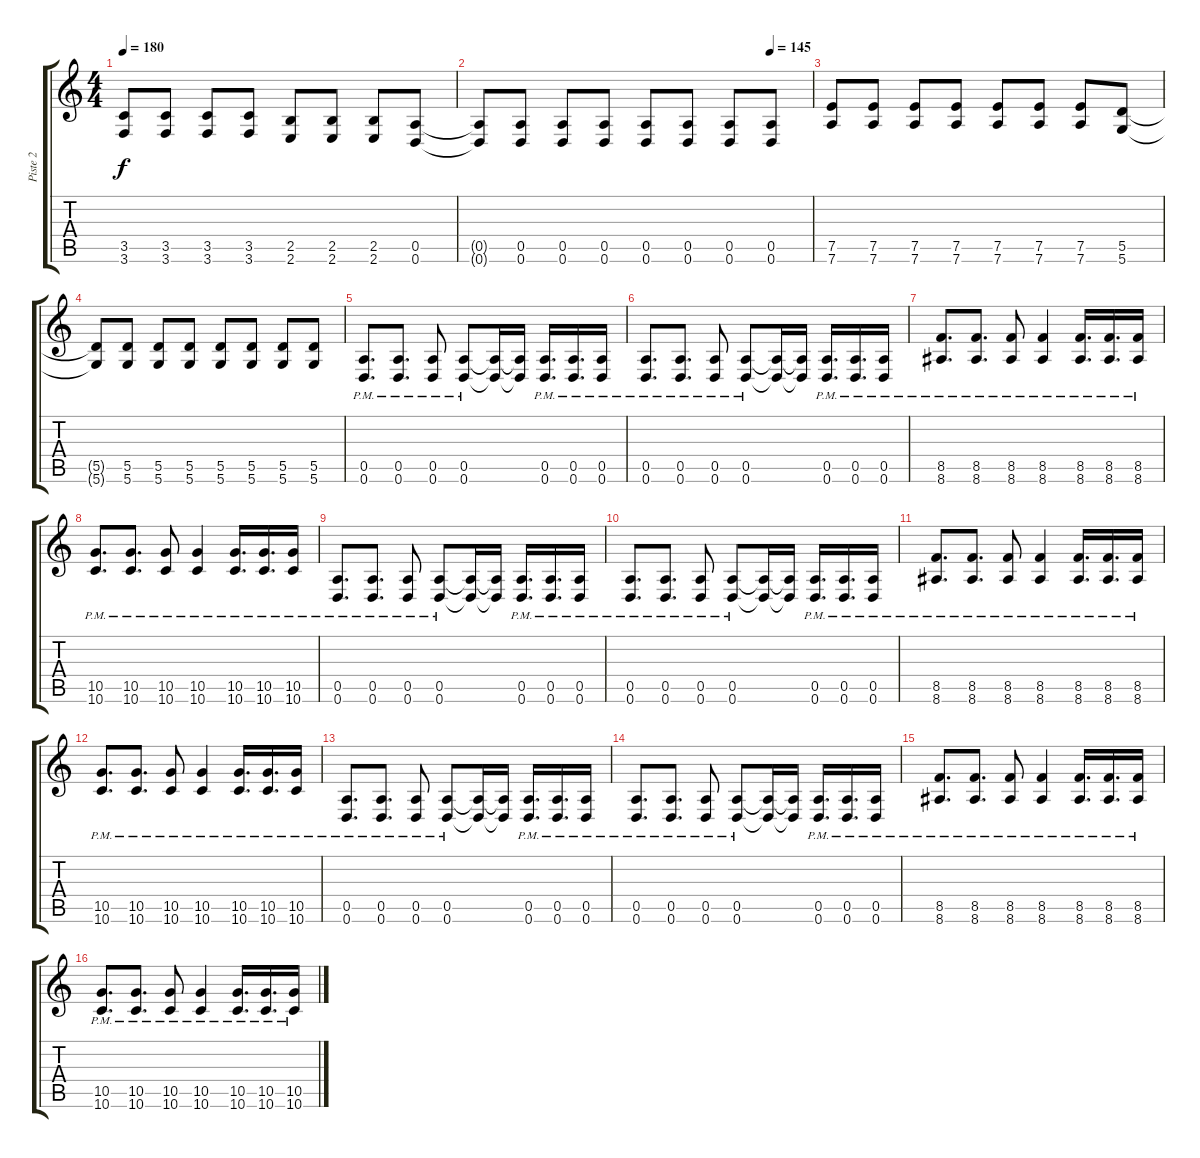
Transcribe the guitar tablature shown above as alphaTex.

\track ("Piste 2" "Piste 2") {instrument distortionguitar}
\staff {score tabs}
\tuning (E4 B3 G3 D3 A2 D2) {hide}
\ts (4 4)
\tempo 180
\clef g2
\ks c
(3.5 3.6).8{dy f} (3.5 3.6).8 (3.5 3.6).8 (3.5 3.6).8 (2.5 2.6).8 (2.5 2.6).8 (2.5 2.6).8 (0.5 0.6).8 |
\tempo (145 0.875)
(0.5{t} 0.6{t}).8 (0.5 0.6).8 (0.5 0.6).8 (0.5 0.6).8 (0.5 0.6).8 (0.5 0.6).8 (0.5 0.6).8 (0.5 0.6).8 |
(7.5 7.6).8 (7.5 7.6).8 (7.5 7.6).8 (7.5 7.6).8 (7.5 7.6).8 (7.5 7.6).8 (7.5 7.6).8 (5.5 5.6).8 |
(5.5{t} 5.6{t}).8 (5.5 5.6).8 (5.5 5.6).8 (5.5 5.6).8 (5.5 5.6).8 (5.5 5.6).8 (5.5 5.6).8 (5.5 5.6).8 |
(0.5{pm} 0.6{pm}).8{d} (0.5{pm} 0.6{pm}).8{d} (0.5{pm} 0.6{pm}).8 (0.5{pm} 0.6{pm}).8 (0.5{t} 0.6{t}).16 (0.5{t} 0.6{t}).16 (0.5{pm} 0.6{pm}).16{d} (0.5{pm} 0.6{pm}).16{d} (0.5{pm} 0.6{pm}).16 |
(0.5{pm} 0.6{pm}).8{d} (0.5{pm} 0.6{pm}).8{d} (0.5{pm} 0.6{pm}).8 (0.5{pm} 0.6{pm}).8 (0.5{t} 0.6{t}).16 (0.5{t} 0.6{t}).16 (0.5{pm} 0.6{pm}).16{d} (0.5{pm} 0.6{pm}).16{d} (0.5{pm} 0.6{pm}).16 |
(8.5{pm} 8.6{pm}).8{d} (8.5{pm} 8.6{pm}).8{d} (8.5{pm} 8.6{pm}).8 (8.5{pm} 8.6{pm}).4 (8.5{pm} 8.6{pm}).16{d} (8.5{pm} 8.6{pm}).16{d} (8.5{pm} 8.6{pm}).16 |
(10.5{pm} 10.6{pm}).8{d} (10.5{pm} 10.6{pm}).8{d} (10.5{pm} 10.6{pm}).8 (10.5{pm} 10.6{pm}).4 (10.5{pm} 10.6{pm}).16{d} (10.5{pm} 10.6{pm}).16{d} (10.5{pm} 10.6{pm}).16 |
(0.5{pm} 0.6{pm}).8{d} (0.5{pm} 0.6{pm}).8{d} (0.5{pm} 0.6{pm}).8 (0.5{pm} 0.6{pm}).8 (0.5{t} 0.6{t}).16 (0.5{t} 0.6{t}).16 (0.5{pm} 0.6{pm}).16{d} (0.5{pm} 0.6{pm}).16{d} (0.5{pm} 0.6{pm}).16 |
(0.5{pm} 0.6{pm}).8{d} (0.5{pm} 0.6{pm}).8{d} (0.5{pm} 0.6{pm}).8 (0.5{pm} 0.6{pm}).8 (0.5{t} 0.6{t}).16 (0.5{t} 0.6{t}).16 (0.5{pm} 0.6{pm}).16{d} (0.5{pm} 0.6{pm}).16{d} (0.5{pm} 0.6{pm}).16 |
(8.5{pm} 8.6{pm}).8{d} (8.5{pm} 8.6{pm}).8{d} (8.5{pm} 8.6{pm}).8 (8.5{pm} 8.6{pm}).4 (8.5{pm} 8.6{pm}).16{d} (8.5{pm} 8.6{pm}).16{d} (8.5{pm} 8.6{pm}).16 |
(10.5{pm} 10.6{pm}).8{d} (10.5{pm} 10.6{pm}).8{d} (10.5{pm} 10.6{pm}).8 (10.5{pm} 10.6{pm}).4 (10.5{pm} 10.6{pm}).16{d} (10.5{pm} 10.6{pm}).16{d} (10.5{pm} 10.6{pm}).16 |
(0.5{pm} 0.6{pm}).8{d} (0.5{pm} 0.6{pm}).8{d} (0.5{pm} 0.6{pm}).8 (0.5{pm} 0.6{pm}).8 (0.5{t} 0.6{t}).16 (0.5{t} 0.6{t}).16 (0.5{pm} 0.6{pm}).16{d} (0.5{pm} 0.6{pm}).16{d} (0.5{pm} 0.6{pm}).16 |
(0.5{pm} 0.6{pm}).8{d} (0.5{pm} 0.6{pm}).8{d} (0.5{pm} 0.6{pm}).8 (0.5{pm} 0.6{pm}).8 (0.5{t} 0.6{t}).16 (0.5{t} 0.6{t}).16 (0.5{pm} 0.6{pm}).16{d} (0.5{pm} 0.6{pm}).16{d} (0.5{pm} 0.6{pm}).16 |
(8.5{pm} 8.6{pm}).8{d} (8.5{pm} 8.6{pm}).8{d} (8.5{pm} 8.6{pm}).8 (8.5{pm} 8.6{pm}).4 (8.5{pm} 8.6{pm}).16{d} (8.5{pm} 8.6{pm}).16{d} (8.5{pm} 8.6{pm}).16 |
(10.5{pm} 10.6{pm}).8{d} (10.5{pm} 10.6{pm}).8{d} (10.5{pm} 10.6{pm}).8 (10.5{pm} 10.6{pm}).4 (10.5{pm} 10.6{pm}).16{d} (10.5{pm} 10.6{pm}).16{d} (10.5{pm} 10.6{pm}).16
